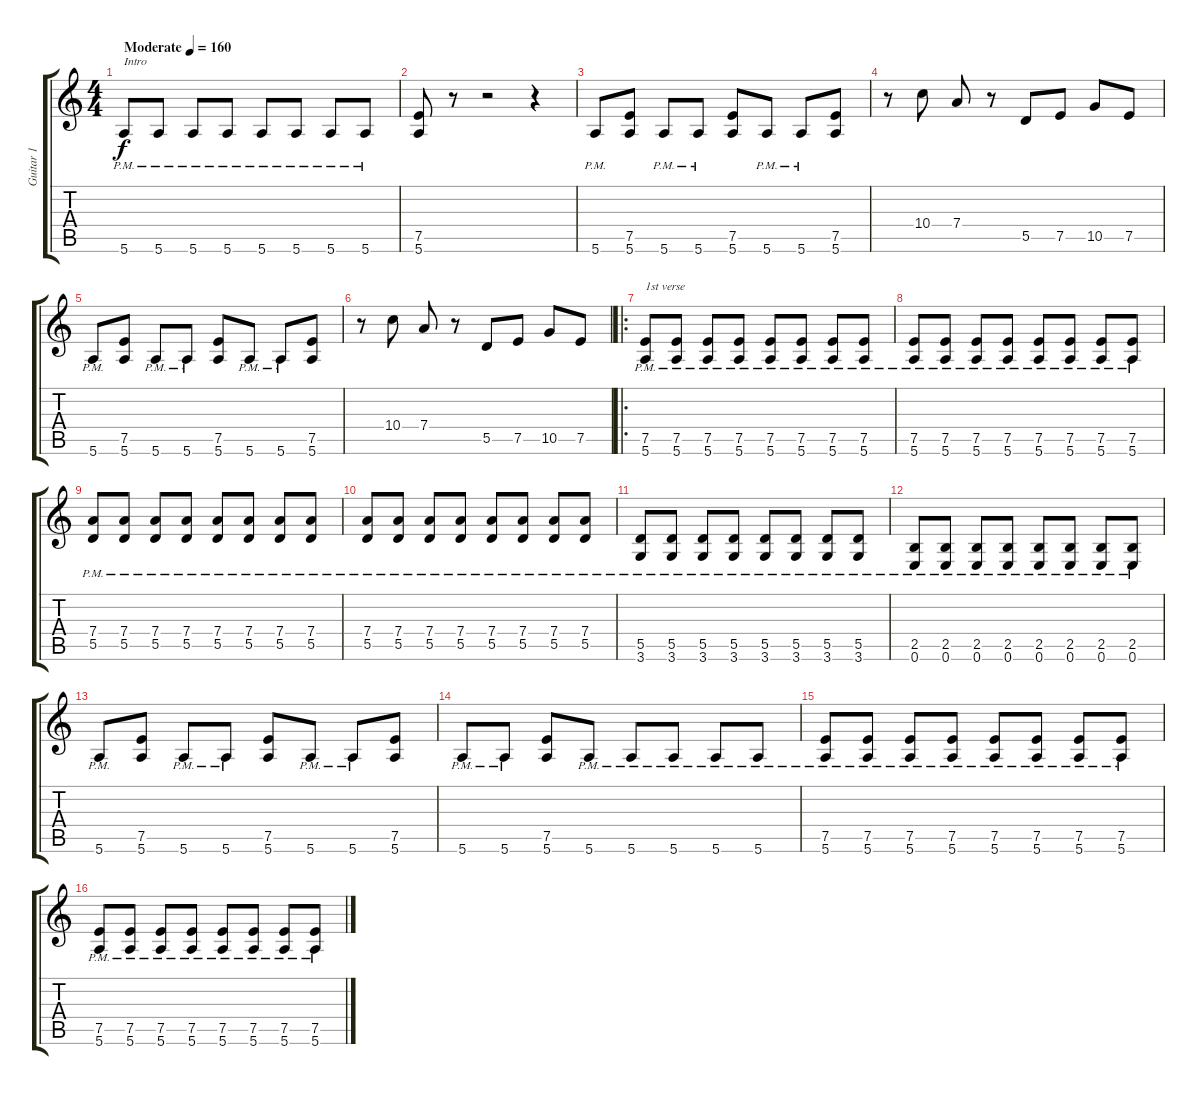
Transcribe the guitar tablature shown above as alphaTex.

\track ("Guitar 1" "Guitar 1") {instrument distortionguitar}
\staff {score tabs}
\tuning (E4 B3 G3 D3 A2 E2) {hide}
\ts (4 4)
\tempo (160 "Moderate")
\clef g2
\ks c
5.6{pm}.8{txt "Intro" dy f instrument distortionguitar} 5.6{pm}.8 5.6{pm}.8 5.6{pm}.8 5.6{pm}.8 5.6{pm}.8 5.6{pm}.8 5.6{pm}.8 |
(7.5 5.6).8 r.8 r.2 r.4 |
5.6{pm}.8 (7.5 5.6).8 5.6{pm}.8 5.6{pm}.8 (7.5 5.6).8 5.6{pm}.8 5.6{pm}.8 (7.5 5.6).8 |
r.8 10.4.8 7.4.8 r.8 5.5.8 7.5.8 10.5.8 7.5.8 |
5.6{pm}.8 (7.5 5.6).8 5.6{pm}.8 5.6{pm}.8 (7.5 5.6).8 5.6{pm}.8 5.6{pm}.8 (7.5 5.6).8 |
r.8 10.4.8 7.4.8 r.8 5.5.8 7.5.8 10.5.8 7.5.8 |
\ro
(7.5{pm} 5.6{pm}).8{txt "1st verse"} (7.5{pm} 5.6{pm}).8 (7.5{pm} 5.6{pm}).8 (7.5{pm} 5.6{pm}).8 (7.5{pm} 5.6{pm}).8 (7.5{pm} 5.6{pm}).8 (7.5{pm} 5.6{pm}).8 (7.5{pm} 5.6{pm}).8 |
(7.5{pm} 5.6{pm}).8 (7.5{pm} 5.6{pm}).8 (7.5{pm} 5.6{pm}).8 (7.5{pm} 5.6{pm}).8 (7.5{pm} 5.6{pm}).8 (7.5{pm} 5.6{pm}).8 (7.5{pm} 5.6{pm}).8 (7.5{pm} 5.6{pm}).8 |
(7.4{pm} 5.5{pm}).8 (7.4{pm} 5.5{pm}).8 (7.4{pm} 5.5{pm}).8 (7.4{pm} 5.5{pm}).8 (7.4{pm} 5.5{pm}).8 (7.4{pm} 5.5{pm}).8 (7.4{pm} 5.5{pm}).8 (7.4{pm} 5.5{pm}).8 |
(7.4{pm} 5.5{pm}).8 (7.4{pm} 5.5{pm}).8 (7.4{pm} 5.5{pm}).8 (7.4{pm} 5.5{pm}).8 (7.4{pm} 5.5{pm}).8 (7.4{pm} 5.5{pm}).8 (7.4{pm} 5.5{pm}).8 (7.4{pm} 5.5{pm}).8 |
(5.5{pm} 3.6{pm}).8 (5.5{pm} 3.6{pm}).8 (5.5{pm} 3.6{pm}).8 (5.5{pm} 3.6{pm}).8 (5.5{pm} 3.6{pm}).8 (5.5{pm} 3.6{pm}).8 (5.5{pm} 3.6{pm}).8 (5.5{pm} 3.6{pm}).8 |
(2.5{pm} 0.6{pm}).8 (2.5{pm} 0.6{pm}).8 (2.5{pm} 0.6{pm}).8 (2.5{pm} 0.6{pm}).8 (2.5{pm} 0.6{pm}).8 (2.5{pm} 0.6{pm}).8 (2.5{pm} 0.6{pm}).8 (2.5{pm} 0.6{pm}).8 |
5.6{pm}.8 (7.5 5.6).8 5.6{pm}.8 5.6{pm}.8 (7.5 5.6).8 5.6{pm}.8 5.6{pm}.8 (7.5 5.6).8 |
5.6{pm}.8 5.6{pm}.8 (7.5 5.6).8 5.6{pm}.8 5.6{pm}.8 5.6{pm}.8 5.6{pm}.8 5.6{pm}.8 |
(7.5{pm} 5.6{pm}).8 (7.5{pm} 5.6{pm}).8 (7.5{pm} 5.6{pm}).8 (7.5{pm} 5.6{pm}).8 (7.5{pm} 5.6{pm}).8 (7.5{pm} 5.6{pm}).8 (7.5{pm} 5.6{pm}).8 (7.5{pm} 5.6{pm}).8 |
(7.5{pm} 5.6{pm}).8 (7.5{pm} 5.6{pm}).8 (7.5{pm} 5.6{pm}).8 (7.5{pm} 5.6{pm}).8 (7.5{pm} 5.6{pm}).8 (7.5{pm} 5.6{pm}).8 (7.5{pm} 5.6{pm}).8 (7.5{pm} 5.6{pm}).8
